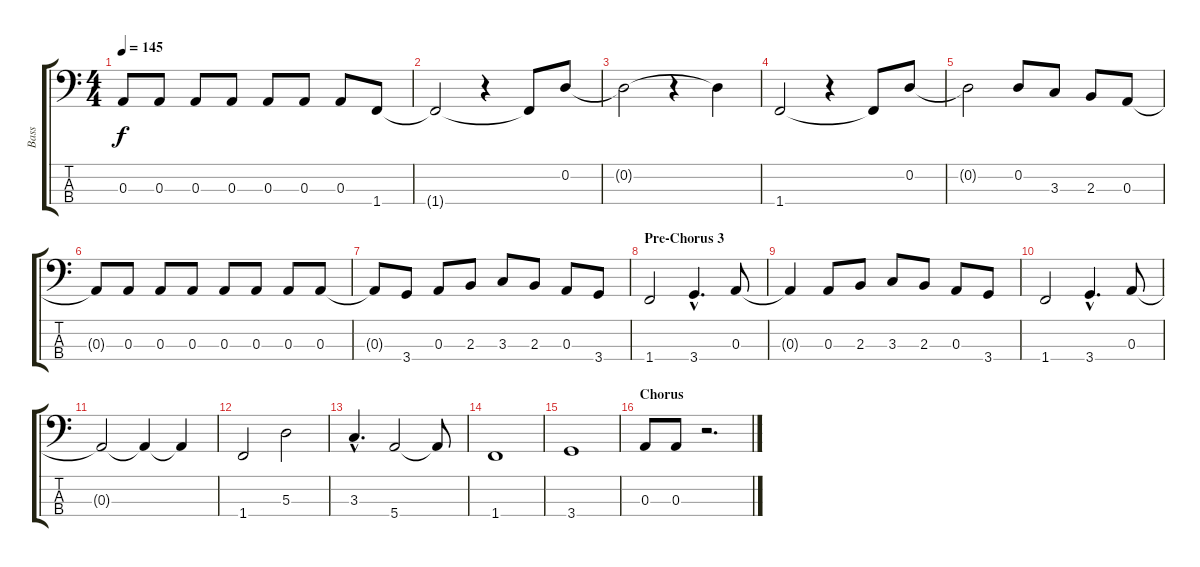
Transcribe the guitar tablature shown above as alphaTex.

\track ("Bass" "Bass") {instrument electricbassfinger}
\staff {score tabs}
\tuning (G2 D2 A1 E1) {hide}
\ts (4 4)
\tempo 145
\clef f4
\ks c
0.3.8{dy f} 0.3.8 0.3.8 0.3.8 0.3.8 0.3.8 0.3.8 1.4.8 |
1.4{t}.2 r.4 1.4{t}.8 0.2.8 |
0.2{t}.2 r.4 0.2{t}.4 |
1.4.2 r.4 1.4{t}.8 0.2.8 |
0.2{t}.2 0.2.8 3.3.8 2.3.8 0.3.8 |
0.3{t}.8 0.3.8 0.3.8 0.3.8 0.3.8 0.3.8 0.3.8 0.3.8 |
0.3{t}.8 3.4.8 0.3.8 2.3.8 3.3.8 2.3.8 0.3.8 3.4.8 |
\section ("" "Pre-Chorus 3")
1.4.2 3.4{hac}.4{d} 0.3.8 |
0.3{t}.4 0.3.8 2.3.8 3.3.8 2.3.8 0.3.8 3.4.8 |
1.4.2 3.4{hac}.4{d} 0.3.8 |
0.3{t}.2 0.3{t}.4 0.3{t}.4 |
1.4.2 5.3.2 |
3.3{hac}.4{d} 5.4.2 5.4{t}.8 |
1.4.1 |
3.4.1 |
\section ("" "Chorus")
0.3.8 0.3.8 r.2{d}
